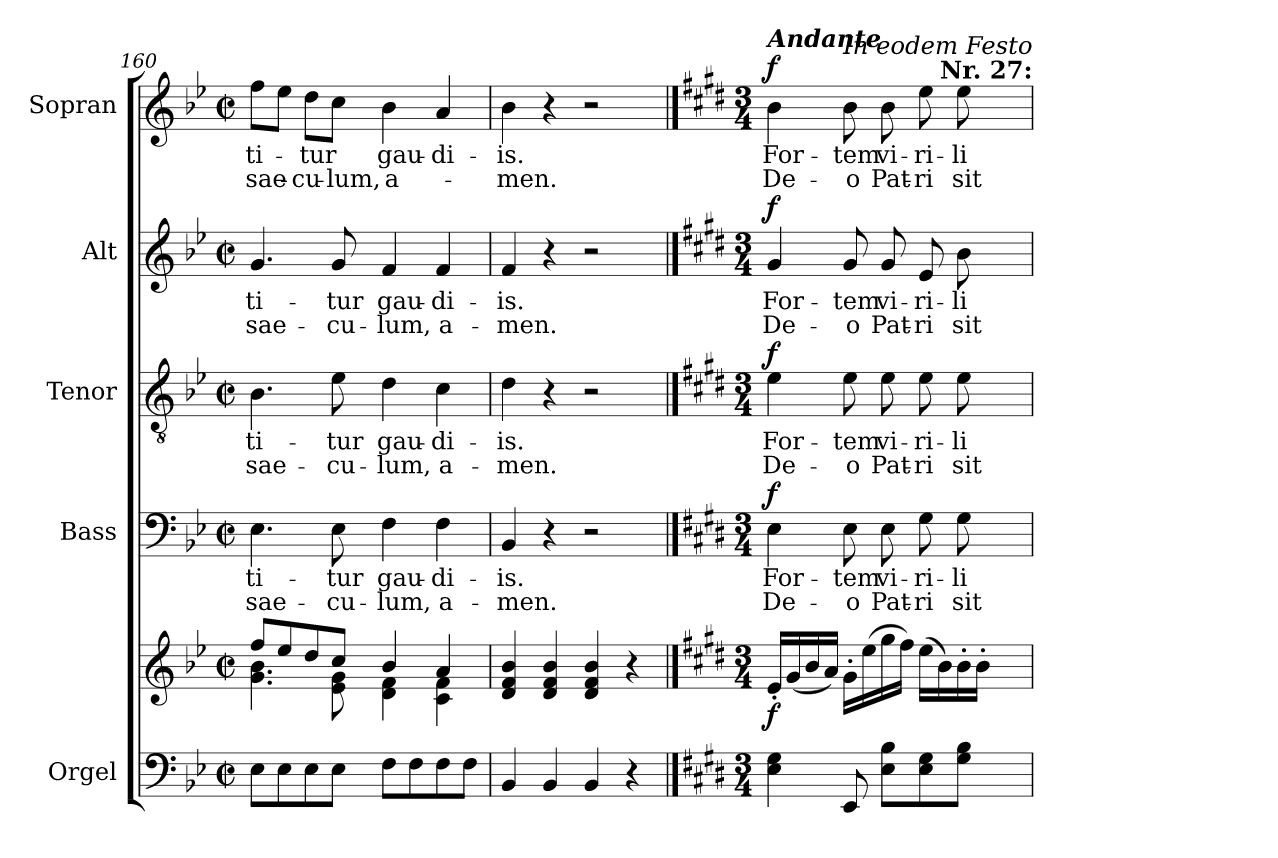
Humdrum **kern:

**kern	**kern	**dynam	**kern	**text	**text	**dynam	**kern	**text	**text	**dynam	**kern	**text	**text	**dynam	**kern	**text	**text	**dynam
*part5	*part5	*part5	*part4	*part4	*part4	*part4	*part3	*part3	*part3	*part3	*part2	*part2	*part2	*part2	*part1	*part1	*part1	*part1
*staff6	*staff5	*staff5/6	*staff4	*staff4	*staff4	*staff4	*staff3	*staff3	*staff3	*staff3	*staff2	*staff2	*staff2	*staff2	*staff1	*staff1	*staff1	*staff1
*I"Orgel	*	*	*I"Bass	*	*	*	*I"Tenor	*	*	*	*I"Alt	*	*	*	*I"Sopran	*	*	*
*I'Org.	*	*	*I'B.	*	*	*	*I'T.	*	*	*	*I'A.	*	*	*	*I'S.	*	*	*
*clefF4	*clefG2	*	*clefF4	*	*	*	*clefGv2	*	*	*	*clefG2	*	*	*	*clefG2	*	*	*
*k[b-e-]	*k[b-e-]	*	*k[b-e-]	*	*	*	*k[b-e-]	*	*	*	*k[b-e-]	*	*	*	*k[b-e-]	*	*	*
*B-:	*B-:	*	*B-:	*	*	*	*B-:	*	*	*	*B-:	*	*	*	*B-:	*	*	*
*M2/2	*M2/2	*	*M2/2	*	*	*	*M2/2	*	*	*	*M2/2	*	*	*	*M2/2	*	*	*
*met(c|)	*met(c|)	*	*met(c|)	*	*	*	*met(c|)	*	*	*	*met(c|)	*	*	*	*met(c|)	*	*	*
=160	=160	=160	=160	=160	=160	=160	=160	=160	=160	=160	=160	=160	=160	=160	=160	=160	=160	=160
*	*^	*	*	*	*	*	*	*	*	*	*	*	*	*	*	*	*	*
!	!	!	!	!	!LO:LY:b	!LO:LY:b	!	!	!LO:LY:b	!LO:LY:b	!	!	!LO:LY:b	!LO:LY:b	!	!	!LO:LY:b	!LO:LY:b	!
8E-\L	8ff/L	4.g\ 4.b-\	.	4.E-\	-ti-	sae-	.	4.B-\	-ti-	sae-	.	4.g/	-ti-	sae-	.	8ff\L	-ti-	sae-	.
8E-\	8ee-/	.	.	.	.	.	.	.	.	.	.	.	.	.	.	8ee-\J	.	.	.
!	!	!	!	!	!	!	!	!	!	!	!	!	!	!	!	!	!LO:LY:b	!LO:LY:b	!
8E-\	8dd/	.	.	.	.	.	.	.	.	.	.	.	.	.	.	8dd\L	-tur	-cu-	.
!	!	!	!	!	!LO:LY:b	!LO:LY:b	!	!	!LO:LY:b	!LO:LY:b	!	!	!LO:LY:b	!LO:LY:b	!	!	!	!LO:LY:b	!
8E-\J	8cc/J	8e-\ 8g\	.	8E-\	-tur	-cu-	.	8e-\	-tur	-cu-	.	8g/	-tur	-cu-	.	8cc\J	.	-lum,	.
!	!	!	!	!	!LO:LY:b	!LO:LY:b	!	!	!LO:LY:b	!LO:LY:b	!	!	!LO:LY:b	!LO:LY:b	!	!	!LO:LY:b	!LO:LY:b	!
8F\L	4b-/	4d\ 4f\	.	4F\	gau-	-lum,	.	4d\	gau-	-lum,	.	4f/	gau-	-lum,	.	4b-\	gau-	a-	.
8F\	.	.	.	.	.	.	.	.	.	.	.	.	.	.	.	.	.	.	.
!	!	!	!	!	!LO:LY:b	!LO:LY:b	!	!	!LO:LY:b	!LO:LY:b	!	!	!LO:LY:b	!LO:LY:b	!	!	!LO:LY:b	!	!
8F\	4a/	4c\ 4f\	.	4F\	-di-	a-	.	4c\	-di-	a-	.	4f/	-di-	a-	.	4a/	-di-	.	.
8F\J	.	.	.	.	.	.	.	.	.	.	.	.	.	.	.	.	.	.	.
*	*v	*v	*	*	*	*	*	*	*	*	*	*	*	*	*	*	*	*	*
=161	=161	=161	=161	=161	=161	=161	=161	=161	=161	=161	=161	=161	=161	=161	=161	=161	=161	=161
!	!	!	!	!LO:LY:b	!LO:LY:b	!	!	!LO:LY:b	!LO:LY:b	!	!	!LO:LY:b	!LO:LY:b	!	!	!LO:LY:b	!LO:LY:b	!
4BB-/	4d/ 4f/ 4b-/	.	4BB-/	-is.	-men.	.	4d\	-is.	-men.	.	4f/	-is.	-men.	.	4b-\	-is.	-men.	.
4BB-/	4d/ 4f/ 4b-/	.	4r	.	.	.	4r	.	.	.	4r	.	.	.	4r	.	.	.
4BB-/	4d/ 4f/ 4b-/	.	2r	.	.	.	2r	.	.	.	2r	.	.	.	2r	.	.	.
4r	4r	.	.	.	.	.	.	.	.	.	.	.	.	.	.	.	.	.
!!LO:PB:g=z
==162	==162	==162	==162	==162	==162	==162	==162	==162	==162	==162	==162	==162	==162	==162	==162	==162	==162	==162
*k[f#c#g#d#]	*k[f#c#g#d#]	*	*k[f#c#g#d#]	*	*	*	*k[f#c#g#d#]	*	*	*	*k[f#c#g#d#]	*	*	*	*k[f#c#g#d#]	*	*	*
*E:	*E:	*	*E:	*	*	*	*E:	*	*	*	*E:	*	*	*	*E:	*	*	*
*M3/4	*M3/4	*	*M3/4	*	*	*	*M3/4	*	*	*	*M3/4	*	*	*	*M3/4	*	*	*
!	!	!	!	!	!	!	!	!	!	!	!	!	!	!	!LO:TX:a:Bi:t=Andante	!	!	!
!	!	!LO:DY:b	!	!LO:LY:b	!LO:LY:b	!LO:DY:a	!	!LO:LY:b	!LO:LY:b	!LO:DY:a	!	!LO:LY:b	!LO:LY:b	!LO:DY:a	!	!LO:LY:b	!LO:LY:b	!LO:DY:a
4E\ 4G#\	16e'</LL	f	4E\	For-	De-	f	4e\	For-	De-	f	4g#/	For-	De-	f	4b\	For-	De-	f
.	(<16g#/	.	.	.	.	.	.	.	.	.	.	.	.	.	.	.	.	.
.	16b/	.	.	.	.	.	.	.	.	.	.	.	.	.	.	.	.	.
.	16a/JJ)	.	.	.	.	.	.	.	.	.	.	.	.	.	.	.	.	.
!	!	!	!	!LO:LY:b	!LO:LY:b	!	!	!LO:LY:b	!LO:LY:b	!	!	!LO:LY:b	!LO:LY:b	!	!	!LO:LY:b	!LO:LY:b	!
8EE/	16g#'>\LL	.	8E\	-tem	-o	.	8e\	-tem	-o	.	8g#/	-tem	-o	.	8b\	-tem	-o	.
.	(>16ee\	.	.	.	.	.	.	.	.	.	.	.	.	.	.	.	.	.
!	!	!	!	!LO:LY:b	!LO:LY:b	!	!	!LO:LY:b	!LO:LY:b	!	!	!LO:LY:b	!LO:LY:b	!	!	!LO:LY:b	!LO:LY:b	!
8E\ 8B\L	16gg#\	.	8E\	vi-	Pat-	.	8e\	vi-	Pat-	.	8g#/	vi-	Pat-	.	8b\	vi-	Pat-	.
.	16ff#\JJ)	.	.	.	.	.	.	.	.	.	.	.	.	.	.	.	.	.
!	!	!	!	!LO:LY:b	!LO:LY:b	!	!	!LO:LY:b	!LO:LY:b	!	!	!LO:LY:b	!LO:LY:b	!	!	!LO:LY:b	!LO:LY:b	!
8E\ 8G#\	(>16ee\LL	.	8G#\	-ri-	-ri	.	8e\	-ri-	-ri	.	8e/	-ri-	-ri	.	8ee\	-ri-	-ri	.
.	16b\)	.	.	.	.	.	.	.	.	.	.	.	.	.	.	.	.	.
!	!	!	!	!LO:LY:b	!LO:LY:b	!	!	!LO:LY:b	!LO:LY:b	!	!	!LO:LY:b	!LO:LY:b	!	!	!LO:LY:b	!LO:LY:b	!
8G#\ 8B\J	16b'>\	.	8G#\	-li	sit	.	8e\	-li	sit	.	8b\	-li	sit	.	8ee\	-li	sit	.
.	16b'>\JJ	.	.	.	.	.	.	.	.	.	.	.	.	.	.	.	.	.
8..ryy	8..ryy	.	8..ryy	.	.	.	8..ryy	.	.	.	8..ryy	.	.	.	8..ryy	.	.	.
!	!	!	!	!	!	!	!	!	!	!	!	!	!	!	!LO:TX:a:B:t=Nr. 27&colon;	!	!	!
!	!	!	!	!	!	!	!	!	!	!	!	!	!	!	!LO:TX:a:i:t=In eodem Festo	!	!	!
=	=	=	=	=	=	=	=	=	=	=	=	=	=	=	=	=	=	=
*-	*-	*-	*-	*-	*-	*-	*-	*-	*-	*-	*-	*-	*-	*-	*-	*-	*-	*-
